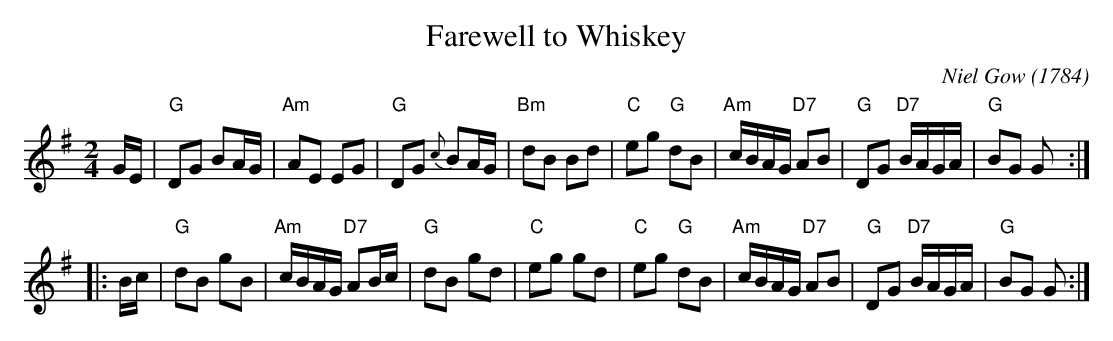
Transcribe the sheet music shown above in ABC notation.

X:1
T: Farewell to Whiskey
C: Niel Gow (1784)
M: 2/4
L: 1/16
K: G
   GE \
| "G"D2G2 B2AG | "Am"A2E2 E2G2 | "G"D2G2 {c}B2AG | "Bm"d2B2 B2d2 \
| "C"e2g2 "G"d2B2 | "Am"cBAG "D7"A2B2 | "G"D2G2 "D7"BAGA | "G"B2G2 G2 :|
|: Bc \
| "G"d2B2 g2B2 | "Am"cBAG "D7"A2Bc | "G"d2B2 g2d2 | "C"e2g2 g2d2 \
| "C"e2g2 "G"d2B2 | "Am"cBAG "D7"A2B2 | "G"D2G2 "D7"BAGA | "G"B2G2 G2 :|
